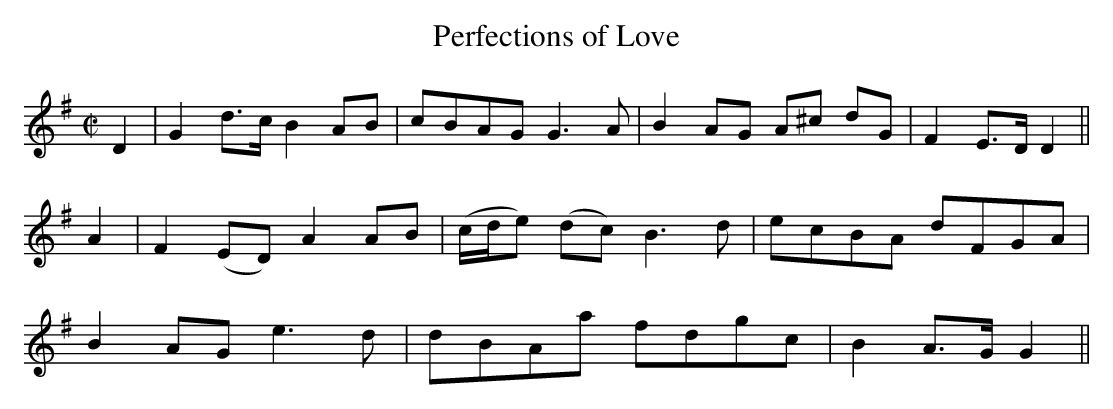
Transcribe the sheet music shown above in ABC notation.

X:1
T:Perfections of Love
M:C|
L:1/8
K:G
D2|G2 d>c B2 AB|cBAG G3A|B2 AG A^c dG|F2 E>D D2||
A2|F2 (ED) A2 AB|(c/d/e) (dc) B3d|ecBA dFGA|
B2 AG e3d|dBAa fdgc|B2 A>G G2||
